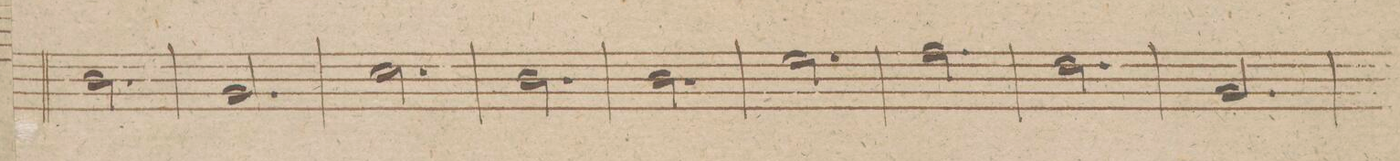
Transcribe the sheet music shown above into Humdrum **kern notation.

**kern	**dynam
*I"Trombone Baſso.	*
*clefF4	*
*k[f#]	*
*M3/4	*
2.D\	.
=34	=34
2.BB/	.
=35	=35
2.E\	.
=36	=36
2.D\	.
=37	=37
2.D\	.
=38	=38
2.G\	.
=39	=39
2.A\	.
=40	=40
2.F#\	.
=41	=41
2.BB/	.
=42	=42
*-	*-
